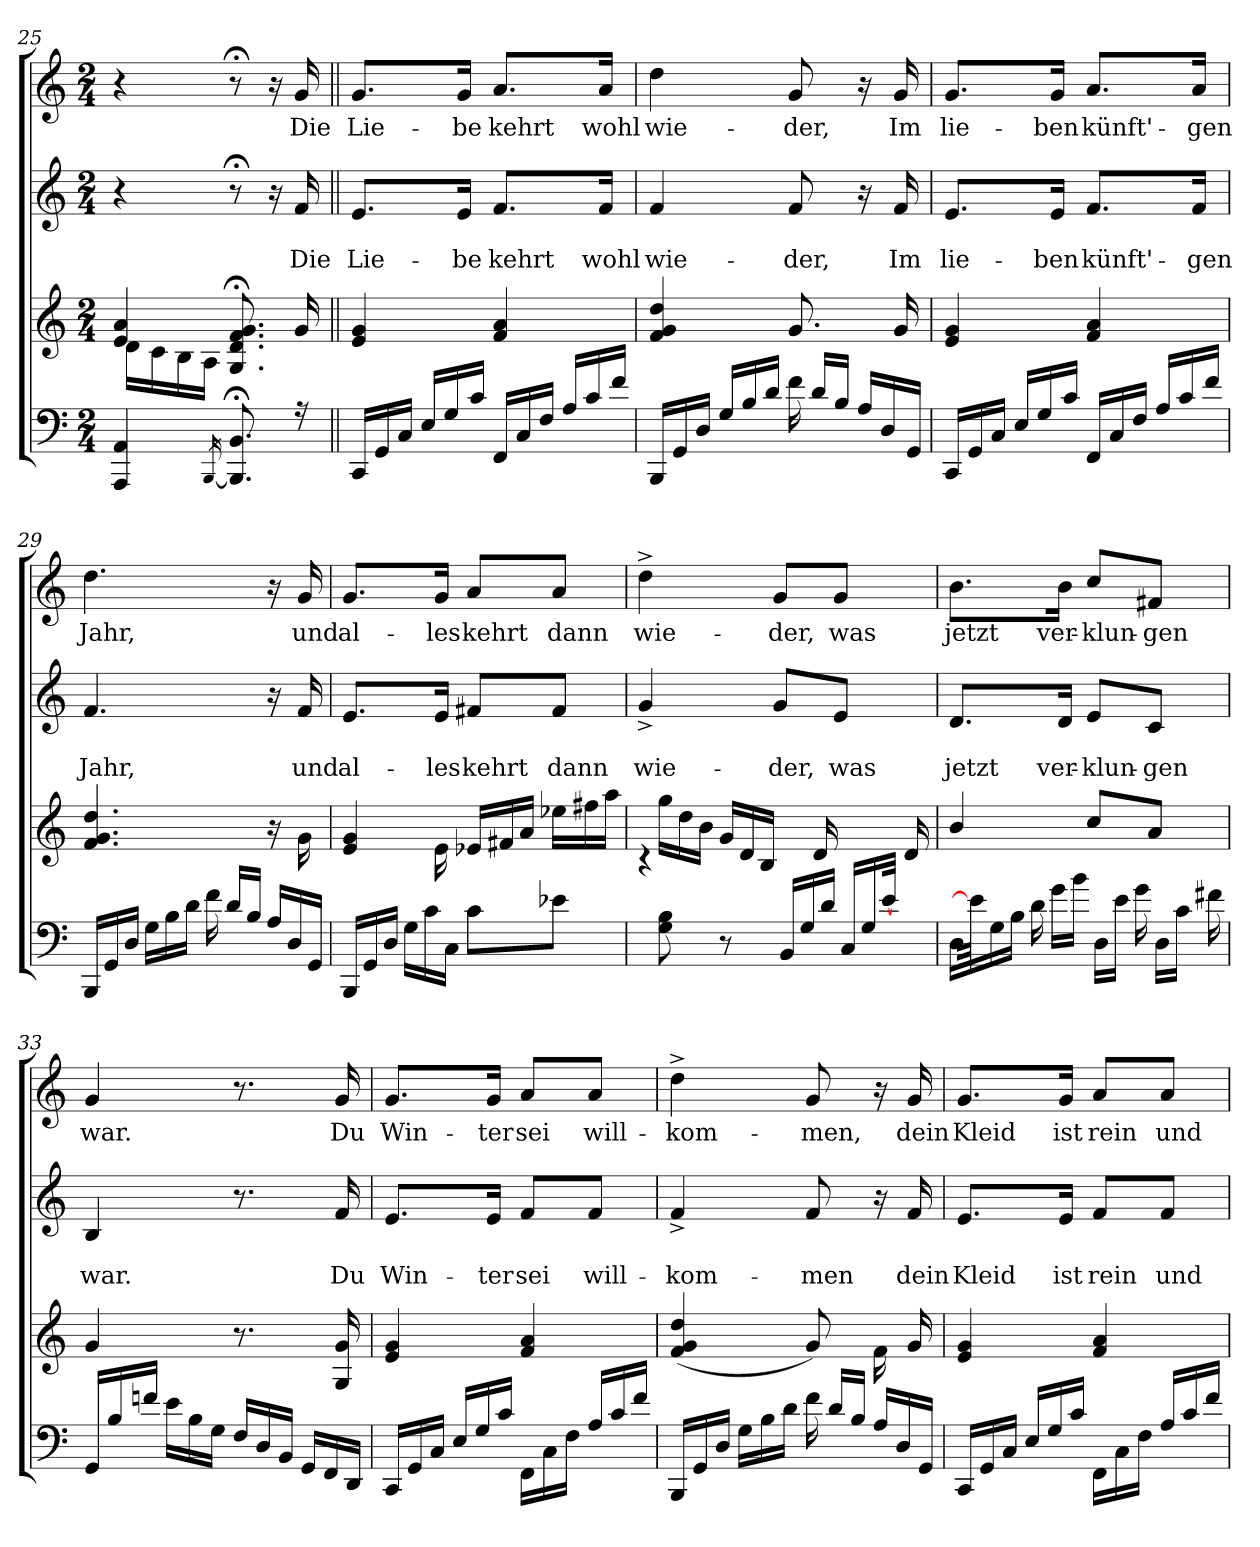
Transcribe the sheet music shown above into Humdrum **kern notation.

**kern	**kern	**kern	**text	**text	**kern	**text
*part3	*part3	*part2	*part2	*part2	*part1	*part1
*staff4	*staff3	*staff2	*staff2	*staff2	*staff1	*staff1
*clefF4	*clefG2	*clefG2	*	*	*clefG2	*
*k[]	*k[]	*k[]	*	*	*k[]	*
*C:	*C:	*C:	*	*	*C:	*
*M2/4	*M2/4	*M2/4	*	*	*M2/4	*
=25	=25	=25	=25	=25	=25	=25
*^	*^	*	*	*	*	*
*	*	*	*^	*	*	*	*	*
4AAA/ 4AA/	2ryy	4e/ 4a/	16d\LL	2ryy	4r	.	.	4r	.
.	.	.	16c\	.	.	.	.	.	.
.	.	.	16B\	.	.	.	.	.	.
.	.	.	16A\JJ	.	.	.	.	.	.
[<16qBBB/	.	.	.	.	.	.	.	.	.
8.BBB/];< 8.BB/;<	.	8.G/;< 8.d/;< 8.f/;< 8.g/;<	4ryy	.	8r;<	.	.	8r;<	.
.	.	.	.	.	16r	.	.	16r	.
!	!	!	!	!	!	!	!LO:LY:b	!	!LO:LY:b
16r	.	16g/	.	.	16f/	.	Die	16g/	Die
!!LO:PB:g=z
=26||	=26||	=26||	=26||	=26||	=26||	=26||	=26||	=26||	=26||
*Xtuplet	*	*	*	*	*	*	*	*	*
!	!	!	!	!	!	!	!LO:LY:b	!	!LO:LY:b
24CC/LL	2ryy	2ryy	2ryy	4e/ 4g/	8.e/L	.	Lie-	8.g/L	Lie-
24GG/	.	.	.	.	.	.	.	.	.
24C/JJ	.	.	.	.	.	.	.	.	.
24E/LL	.	.	.	.	.	.	.	.	.
24G/	.	.	.	.	.	.	.	.	.
!	!	!	!	!	!	!	!LO:LY:b	!	!LO:LY:b
.	.	.	.	.	16e/Jk	.	-be	16g/Jk	-be
24c/JJ	.	.	.	.	.	.	.	.	.
!	!	!	!	!	!	!	!LO:LY:b	!	!LO:LY:b
24FF/LL	.	.	.	4f/ 4a/	8.f/L	.	kehrt	8.a/L	kehrt
24C/	.	.	.	.	.	.	.	.	.
24F/JJ	.	.	.	.	.	.	.	.	.
24A/LL	.	.	.	.	.	.	.	.	.
24c/	.	.	.	.	.	.	.	.	.
!	!	!	!	!	!	!	!LO:LY:b	!	!LO:LY:b
.	.	.	.	.	16f/Jk	.	wohl	16a/Jk	wohl
24f/JJ	.	.	.	.	.	.	.	.	.
=27	=27	=27	=27	=27	=27	=27	=27	=27	=27
!	!	!	!	!	!	!	!LO:LY:b	!	!LO:LY:b
24BBB/LL	2ryy	2ryy	2ryy	4f/ 4g/ 4dd/	4f/	.	wie-	4dd\	wie-
24GG/	.	.	.	.	.	.	.	.	.
24D/JJ	.	.	.	.	.	.	.	.	.
24G/LL	.	.	.	.	.	.	.	.	.
24B/	.	.	.	.	.	.	.	.	.
24d/JJ	.	.	.	.	.	.	.	.	.
!	!	!	!	!	!	!	!LO:LY:b	!	!LO:LY:b
24f\	.	.	.	8.g/	8f/	.	-der,	8g/	-der,
24d/LL	.	.	.	.	.	.	.	.	.
24B/JJ	.	.	.	.	.	.	.	.	.
24A/LL	.	.	.	.	16r	.	.	16r	.
24D/	.	.	.	.	.	.	.	.	.
!	!	!	!	!	!	!	!LO:LY:b	!	!LO:LY:b
.	.	.	.	16g/	16f/	.	Im	16g/	Im
24GG/JJ	.	.	.	.	.	.	.	.	.
=28	=28	=28	=28	=28	=28	=28	=28	=28	=28
!	!	!	!	!	!	!	!LO:LY:b	!	!LO:LY:b
24CC/LL	2ryy	2ryy	2ryy	4e/ 4g/	8.e/L	.	lie-	8.g/L	lie-
24GG/	.	.	.	.	.	.	.	.	.
24C/JJ	.	.	.	.	.	.	.	.	.
24E/LL	.	.	.	.	.	.	.	.	.
24G/	.	.	.	.	.	.	.	.	.
!	!	!	!	!	!	!	!LO:LY:b	!	!LO:LY:b
.	.	.	.	.	16e/Jk	.	-ben	16g/Jk	-ben
24c/JJ	.	.	.	.	.	.	.	.	.
!	!	!	!	!	!	!	!LO:LY:b	!	!LO:LY:b
24FF/LL	.	.	.	4f/ 4a/	8.f/L	.	künft'-	8.a/L	künft'-
24C/	.	.	.	.	.	.	.	.	.
24F/JJ	.	.	.	.	.	.	.	.	.
24A/LL	.	.	.	.	.	.	.	.	.
24c/	.	.	.	.	.	.	.	.	.
!	!	!	!	!	!	!	!LO:LY:b	!	!LO:LY:b
.	.	.	.	.	16f/Jk	.	-gen	16a/Jk	-gen
24f/JJ	.	.	.	.	.	.	.	.	.
!!LO:LB:g=z
=29	=29	=29	=29	=29	=29	=29	=29	=29	=29
!	!	!	!	!	!	!	!LO:LY:b	!	!LO:LY:b
24BBB/LL	2ryy	2ryy	2ryy	4.f/ 4.g/ 4.dd/	4.f/	.	Jahr,	4.dd\	Jahr,
24GG/	.	.	.	.	.	.	.	.	.
24D/JJ	.	.	.	.	.	.	.	.	.
24G\LL	.	.	.	.	.	.	.	.	.
24B\	.	.	.	.	.	.	.	.	.
24d\JJ	.	.	.	.	.	.	.	.	.
24f\	.	.	.	.	.	.	.	.	.
24d/LL	.	.	.	.	.	.	.	.	.
24B/JJ	.	.	.	.	.	.	.	.	.
24A/LL	.	.	.	16r	16r	.	.	16r	.
24D/	.	.	.	.	.	.	.	.	.
!	!	!	!	!	!	!	!LO:LY:b	!	!LO:LY:b
.	.	.	.	16g\	16f/	.	und	16g/	und
24GG/JJ	.	.	.	.	.	.	.	.	.
=30	=30	=30	=30	=30	=30	=30	=30	=30	=30
!	!	!	!	!	!	!	!LO:LY:b	!	!LO:LY:b
4ryy	24BBB/LL	2ryy	8.ryy	4e/ 4g/	8.e/L	.	al-	8.g/L	al-
.	24GG/	.	.	.	.	.	.	.	.
.	24D/JJ	.	.	.	.	.	.	.	.
.	24G\LL	.	.	.	.	.	.	.	.
.	24c\	.	.	.	.	.	.	.	.
!	!	!	!	!	!	!	!LO:LY:b	!	!LO:LY:b
.	.	.	16e\	.	16e/Jk	.	-les	16g/Jk	-les
.	24C\JJ	.	.	.	.	.	.	.	.
*	*	*	*	*Xtuplet	*	*	*	*	*
!	!	!	!	!	!	!	!LO:LY:b	!	!LO:LY:b
4c\	8c\L	.	4ryy	24e-X/LL	8f#X/L	.	kehrt	8a/L	kehrt
.	.	.	.	24f#X/	.	.	.	.	.
.	.	.	.	24a/JJ	.	.	.	.	.
!	!	!	!	!	!	!	!LO:LY:b	!	!LO:LY:b
.	8e-X\J	.	.	24ee-X\LL	8f#/J	.	dann	8a/J	dann
.	.	.	.	24ff#X\	.	.	.	.	.
.	.	.	.	24aa\JJ	.	.	.	.	.
=31	=31	=31	=31	=31	=31	=31	=31	=31	=31
!	!	!	!	!	!	!	!LO:LY:b	!	!LO:LY:b
96ryy	96ryy	2ryy	4rc	96ryy	4g^</	.	wie-	4dd^>\	wie-
8G\ 8B\	96%47ryy	.	.	24gg\LL	.	.	.	.	.
.	.	.	.	24dd\	.	.	.	.	.
.	.	.	.	24b\JJ	.	.	.	.	.
8r	.	.	.	24g/LL	.	.	.	.	.
.	.	.	.	24d/	.	.	.	.	.
.	.	.	.	24B/JJ	.	.	.	.	.
!	!	!	!	!	!	!	!LO:LY:b	!	!LO:LY:b
.	.	.	12ryy	.	8g/L	.	-der,	8g/L	-der,
24BB/LL	.	.	.	96%23ryy	.	.	.	.	.
24G/	.	.	.	.	.	.	.	.	.
.	.	.	24d/	.	.	.	.	.	.
24d/JJ	.	.	.	.	.	.	.	.	.
!	!	!	!	!	!	!	!LO:LY:b	!	!LO:LY:b
.	.	.	96%5ryy	.	8e/J	.	was	8g/J	was
24C/LL	.	.	.	.	.	.	.	.	.
24G/	.	.	24d/	.	.	.	.	.	.
[32e/JJ	.	.	32ryy	.	.	.	.	.	.
!!LO:LB:g=z
=32	=32	=32	=32	=32	=32	=32	=32	=32	=32
!	!	!	!	!	!	!	!LO:LY:b	!	!LO:LY:b
24D\LL	2ryy	2ryy	4b/	2ryy	8.d/L	.	jetzt	8.b\L	jetzt
96e/JJ]	.	.	.	.	.	.	.	.	.
24G\	.	.	.	.	.	.	.	.	.
24B\JJ	.	.	.	.	.	.	.	.	.
24d\	.	.	.	.	.	.	.	.	.
24g\LL	.	.	.	.	.	.	.	.	.
!	!	!	!	!	!	!	!LO:LY:b	!	!LO:LY:b
.	.	.	.	.	16d/Jk	.	ver-	16b\Jk	ver-
24b\JJ	.	.	.	.	.	.	.	.	.
!	!	!	!	!	!	!	!LO:LY:b	!	!LO:LY:b
.	.	.	8cc/L	.	8e/L	.	-klun-	8cc/L	-klun-
24D\LL	.	.	.	.	.	.	.	.	.
24e\JJ	.	.	.	.	.	.	.	.	.
24g\	.	.	.	.	.	.	.	.	.
!	!	!	!	!	!	!	!LO:LY:b	!	!LO:LY:b
.	.	.	8a/J	.	8c/J	.	-gen	8f#X/J	-gen
24D\LL	.	.	.	.	.	.	.	.	.
24c\JJ	.	.	.	.	.	.	.	.	.
24f#X\	.	.	.	.	.	.	.	.	.
.	96ryy	96ryy	96ryy	96ryy	96ryy	.	.	96ryy	.
=33	=33	=33	=33	=33	=33	=33	=33	=33	=33
!	!	!	!	!	!	!	!LO:LY:b	!	!LO:LY:b
24GG/LL	2ryy	2ryy	4g/	2ryy	4B/	.	war.	4g/	war.
24B/	.	.	.	.	.	.	.	.	.
24fni/JJ	.	.	.	.	.	.	.	.	.
24e\LL	.	.	.	.	.	.	.	.	.
24B\	.	.	.	.	.	.	.	.	.
24G\JJ	.	.	.	.	.	.	.	.	.
24F/LL	.	.	8.r	.	8.r	.	.	8.r	.
24D/	.	.	.	.	.	.	.	.	.
24BB/JJ	.	.	.	.	.	.	.	.	.
24GG/LL	.	.	.	.	.	.	.	.	.
24FF/	.	.	.	.	.	.	.	.	.
!	!	!	!	!	!	!	!LO:LY:b	!	!LO:LY:b
.	.	.	16G/ 16g/	.	16f/	.	Du	16g/	Du
24DD/JJ	.	.	.	.	.	.	.	.	.
=34	=34	=34	=34	=34	=34	=34	=34	=34	=34
!	!	!	!	!	!	!	!LO:LY:b	!	!LO:LY:b
24CC/LL	2ryy	2ryy	4e/ 4g/	2ryy	8.e/L	.	Win-	8.g/L	Win-
24GG/	.	.	.	.	.	.	.	.	.
24C/JJ	.	.	.	.	.	.	.	.	.
24E/LL	.	.	.	.	.	.	.	.	.
24G/	.	.	.	.	.	.	.	.	.
!	!	!	!	!	!	!	!LO:LY:b	!	!LO:LY:b
.	.	.	.	.	16e/Jk	.	-ter	16g/Jk	-ter
24c/JJ	.	.	.	.	.	.	.	.	.
!	!	!	!	!	!	!	!LO:LY:b	!	!LO:LY:b
24FF\LL	.	.	4f/ 4a/	.	8f/L	.	sei	8a/L	sei
24C\	.	.	.	.	.	.	.	.	.
24F\JJ	.	.	.	.	.	.	.	.	.
!	!	!	!	!	!	!	!LO:LY:b	!	!LO:LY:b
24A/LL	.	.	.	.	8f/J	.	will-	8a/J	will-
24c/	.	.	.	.	.	.	.	.	.
24f/JJ	.	.	.	.	.	.	.	.	.
!!LO:PB:g=z
=35	=35	=35	=35	=35	=35	=35	=35	=35	=35
!	!	!	!	!	!	!	!LO:LY:b	!	!LO:LY:b
24BBB/LL	2ryy	2ryy	(>4f/ 4g/ 4dd/	2ryy	4f^</	.	-kom-	4dd^>\	-kom-
24GG/	.	.	.	.	.	.	.	.	.
24D/JJ	.	.	.	.	.	.	.	.	.
24G\LL	.	.	.	.	.	.	.	.	.
24B\	.	.	.	.	.	.	.	.	.
24d\JJ	.	.	.	.	.	.	.	.	.
!	!	!	!	!	!	!	!LO:LY:b	!	!LO:LY:b
24f\	.	.	8g/)	.	8f/	.	-men	8g/	-men,
24d/LL	.	.	.	.	.	.	.	.	.
24B/JJ	.	.	.	.	.	.	.	.	.
24A/LL	.	.	16f\	.	16r	.	.	16r	.
24D/	.	.	.	.	.	.	.	.	.
!	!	!	!	!	!	!	!LO:LY:b	!	!LO:LY:b
.	.	.	16g/	.	16f/	.	dein	16g/	dein
24GG/JJ	.	.	.	.	.	.	.	.	.
=36	=36	=36	=36	=36	=36	=36	=36	=36	=36
!	!	!	!	!	!	!	!LO:LY:b	!	!LO:LY:b
24CC/LL	2ryy	2ryy	4e/ 4g/	2ryy	8.e/L	.	Kleid	8.g/L	Kleid
24GG/	.	.	.	.	.	.	.	.	.
24C/JJ	.	.	.	.	.	.	.	.	.
24E/LL	.	.	.	.	.	.	.	.	.
24G/	.	.	.	.	.	.	.	.	.
!	!	!	!	!	!	!	!LO:LY:b	!	!LO:LY:b
.	.	.	.	.	16e/Jk	.	ist	16g/Jk	ist
24c/JJ	.	.	.	.	.	.	.	.	.
!	!	!	!	!	!	!	!LO:LY:b	!	!LO:LY:b
24FF\LL	.	.	4f/ 4a/	.	8f/L	.	rein	8a/L	rein
24C\	.	.	.	.	.	.	.	.	.
24F\JJ	.	.	.	.	.	.	.	.	.
!	!	!	!	!	!	!	!LO:LY:b	!	!LO:LY:b
24A/LL	.	.	.	.	8f/J	.	und	8a/J	und
24c/	.	.	.	.	.	.	.	.	.
24f/JJ	.	.	.	.	.	.	.	.	.
*v	*v	*	*	*	*	*	*	*	*
*	*v	*v	*v	*	*	*	*	*
=	=	=	=	=	=	=
*-	*-	*-	*-	*-	*-	*-
